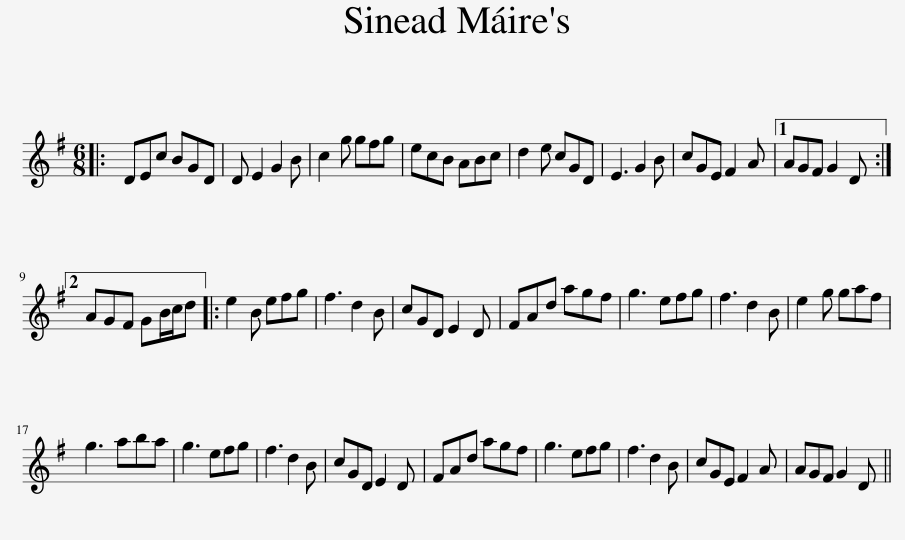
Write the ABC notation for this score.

X:1
L:1/8
M:6/8
I:linebreak $
K:G
V:1 treble
V:1
|: DEc BGD | D E2 G2 B | c2 g gfg | ecB ABc | d2 e cGD | %5
 E3 G2 B | cGE F2 A |1 AGF G2 D :|2$ AGF GB/c/d |: e2 B efg | %10
 f3 d2 B | cGD E2 D | FAd agf | g3 efg | f3 d2 B | %15
 e2 g gaf |$ g3 aba | g3 efg | f3 d2 B | cGD E2 D | %20
 FAd agf | g3 efg | f3 d2 B | cGE F2 A | AGF G2 D || %25
